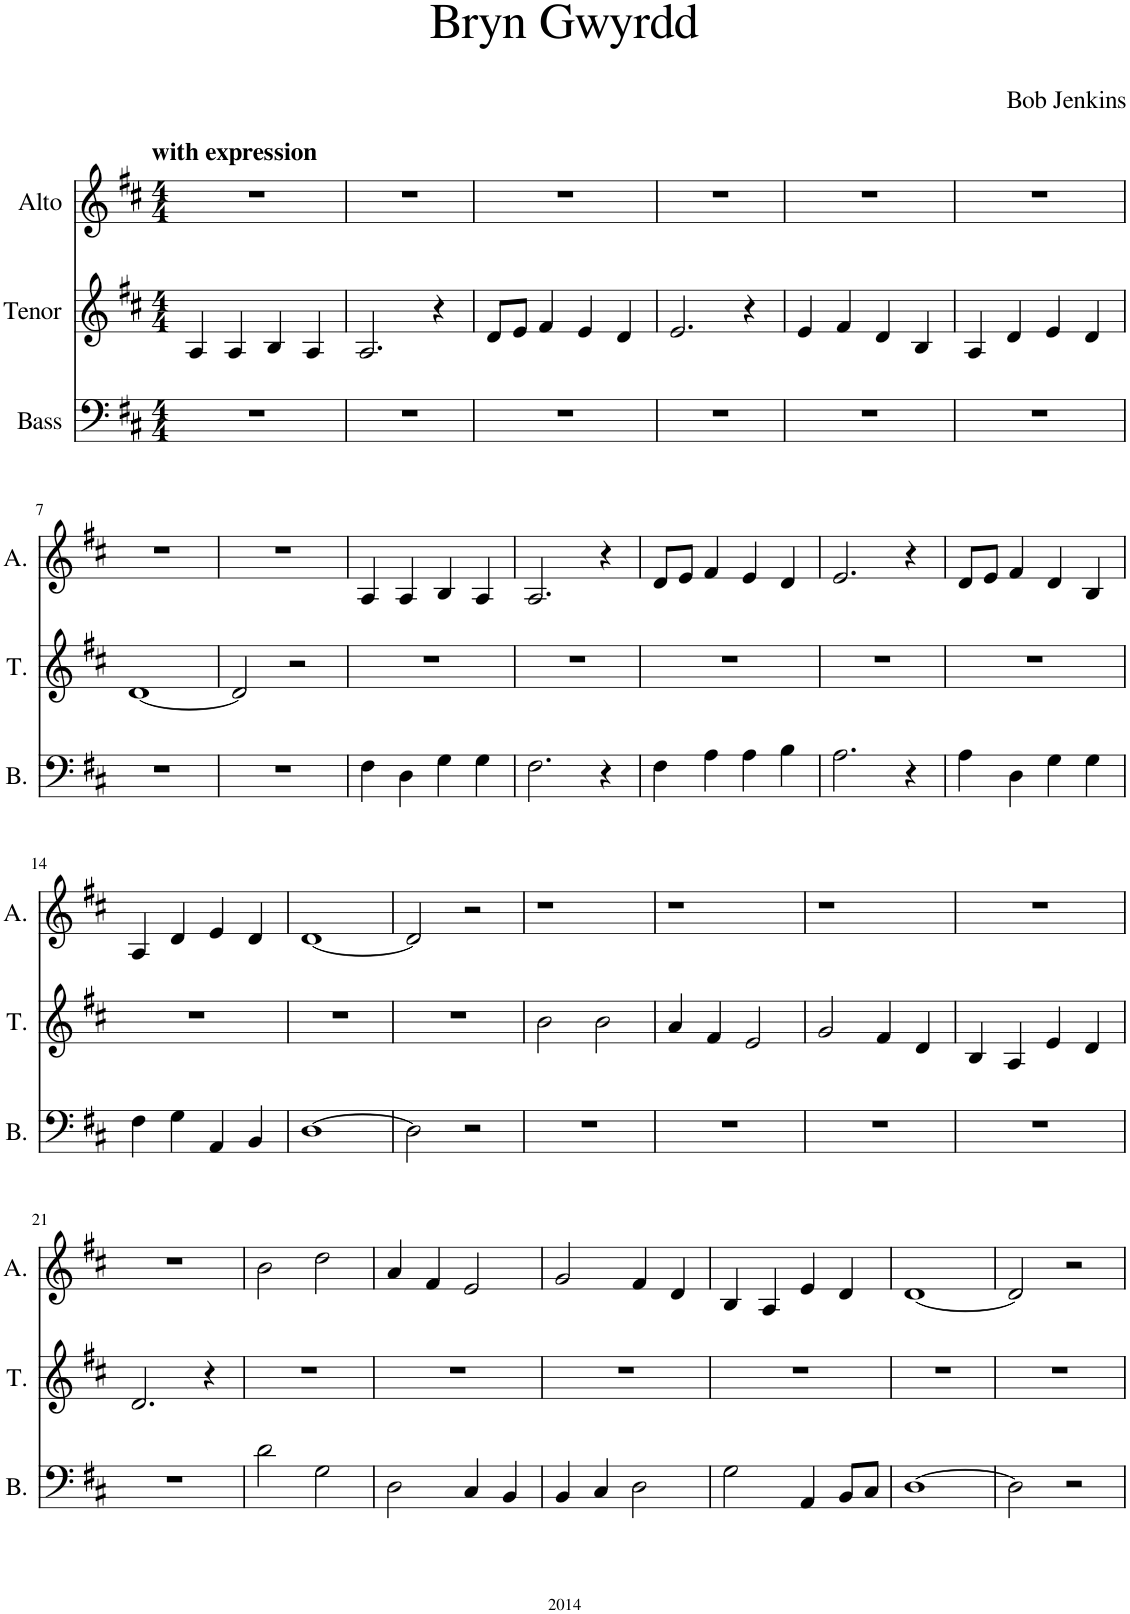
**kern	**kern	**kern
*part3	*part2	*part1
*staff3	*staff2	*staff1
*I"Bass	*I"Tenor	*I"Alto
*I'B.	*I'T.	*I'A.
*clefF4	*clefG2	*clefG2
*k[f#c#]	*k[f#c#]	*k[f#c#]
*M4/4	*M4/4	*M4/4
=1	=1	=1
!	!	!LO:TX:a:B:t=with expression
1r	4A/	1r
.	4A/	.
.	4B/	.
.	4A/	.
=2	=2	=2
1r	2.A/	1r
.	4r	.
=3	=3	=3
1r	8d/L	1r
.	8e/J	.
.	4f#/	.
.	4e/	.
.	4d/	.
=4	=4	=4
1r	2.e/	1r
.	4r	.
=5	=5	=5
1r	4e/	1r
.	4f#/	.
.	4d/	.
.	4B/	.
=6	=6	=6
1r	4A/	1r
.	4d/	.
.	4e/	.
.	4d/	.
!!LO:LB:g=z
=7	=7	=7
1r	[1d	1r
=8	=8	=8
1r	2d/]	1r
.	2r	.
=9	=9	=9
4F#\	1r	4A/
4D\	.	4A/
4G\	.	4B/
4G\	.	4A/
=10	=10	=10
2.F#\	1r	2.A/
4r	.	4r
=11	=11	=11
4F#\	1r	8d/L
.	.	8e/J
4A\	.	4f#/
4A\	.	4e/
4B\	.	4d/
=12	=12	=12
2.A\	1r	2.e/
4r	.	4r
=13	=13	=13
4A\	1r	8d/L
.	.	8e/J
4D\	.	4f#/
4G\	.	4d/
4G\	.	4B/
!!LO:LB:g=z
=14	=14	=14
4F#\	1r	4A/
4G\	.	4d/
4AA/	.	4e/
4BB/	.	4d/
=15	=15	=15
[1D	1r	[1d
=16	=16	=16
2D\]	1r	2d/]
2r	.	2r
=17	=17	=17
1r	2b\	1r
.	2b\	.
=18	=18	=18
1r	4a/	1r
.	4f#/	.
.	2e/	.
=19	=19	=19
1r	2g/	1r
.	4f#/	.
.	4d/	.
=20	=20	=20
1r	4B/	1r
.	4A/	.
.	4e/	.
.	4d/	.
!!LO:LB:g=z
=21	=21	=21
1r	2.d/	1r
.	4r	.
=22	=22	=22
2d\	1r	2b\
2G\	.	2dd\
=23	=23	=23
2D\	1r	4a/
.	.	4f#/
4C#/	.	2e/
4BB/	.	.
=24	=24	=24
4BB/	1r	2g/
4C#/	.	.
2D\	.	4f#/
.	.	4d/
=25	=25	=25
2G\	1r	4B/
.	.	4A/
4AA/	.	4e/
8BB/L	.	4d/
8C#/J	.	.
=26	=26	=26
[1D	1r	[1d
=27	=27	=27
2D\]	1r	2d/]
2r	.	2r
=	=	=
*-	*-	*-
